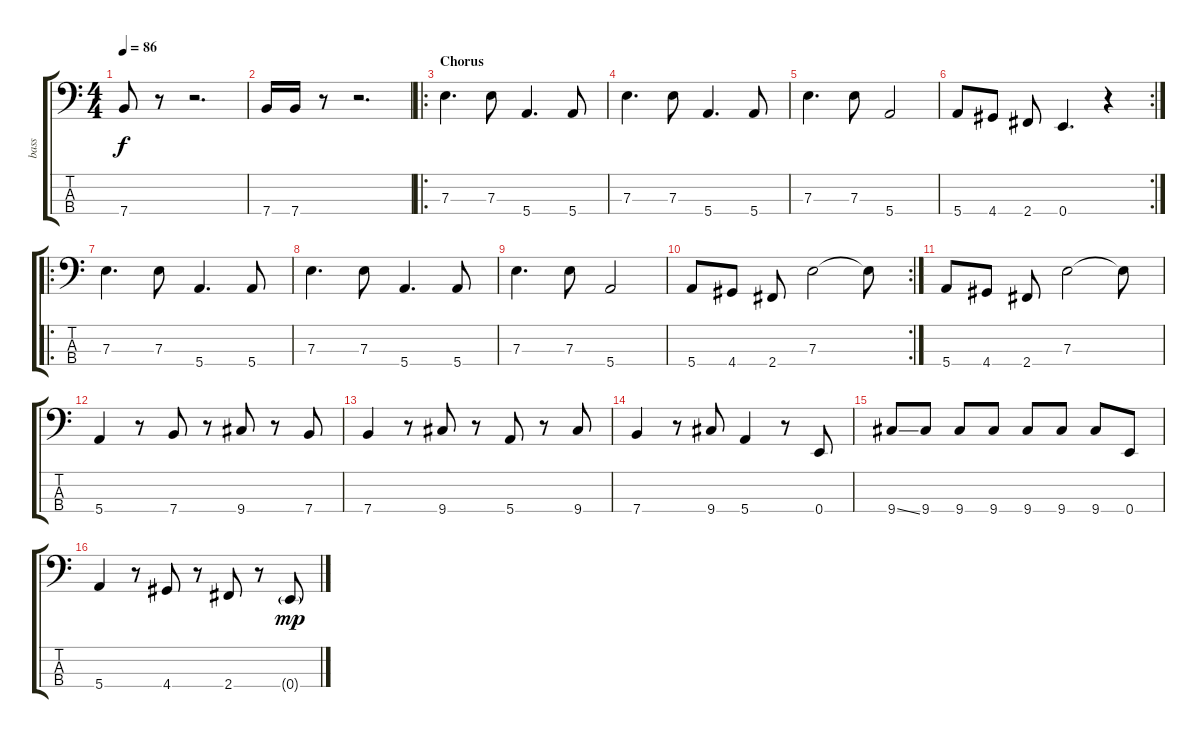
\track ("bass" "bass") {instrument acousticguitarnylon}
\staff {score tabs}
\tuning (G2 D2 A1 E1) {hide}
\ts (4 4)
\tempo 86
\clef f4
\ks c
7.4.8{dy f} r.8 r.2{d} |
7.4.16 7.4.16 r.8 r.2{d} |
\ro
\section ("" "Chorus")
7.3.4{d} 7.3.8 5.4.4{d} 5.4.8 |
7.3.4{d} 7.3.8 5.4.4{d} 5.4.8 |
7.3.4{d} 7.3.8 5.4.2 |
\rc 2
5.4.8 4.4.8 2.4.8 0.4.4{d} r.4 |
\ro
7.3.4{d} 7.3.8 5.4.4{d} 5.4.8 |
7.3.4{d} 7.3.8 5.4.4{d} 5.4.8 |
7.3.4{d} 7.3.8 5.4.2 |
\rc 2
5.4.8 4.4.8 2.4.8 7.3.2 7.3{t}.8 |
5.4.8 4.4.8 2.4.8 7.3.2 7.3{t}.8 |
5.4.4 r.8 7.4.8 r.8 9.4.8 r.8 7.4.8 |
7.4.4 r.8 9.4.8 r.8 5.4.8 r.8 9.4.8 |
7.4.4 r.8 9.4.8 5.4.4 r.8 0.4.8 |
9.4{ss}.8 9.4.8 9.4.8 9.4.8 9.4.8 9.4.8 9.4.8 0.4.8 |
5.4.4 r.8 4.4.8 r.8 2.4.8 r.8 0.4{g}.8{dy mp}
